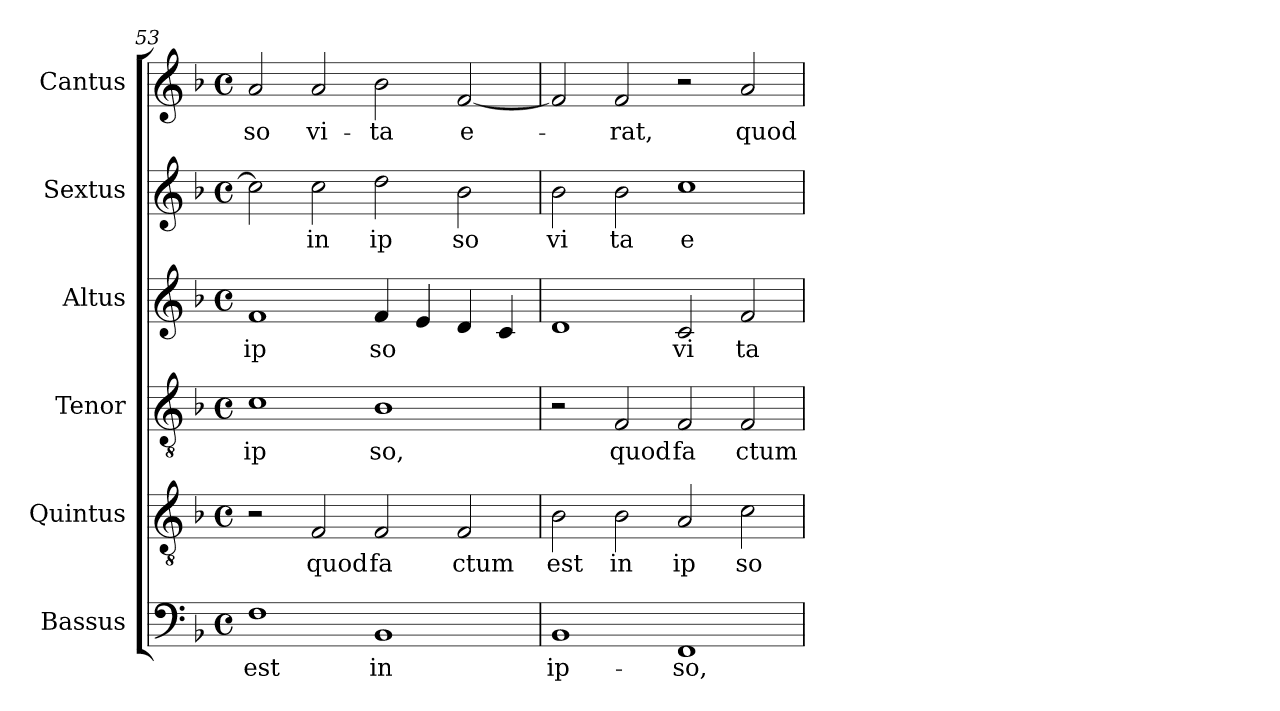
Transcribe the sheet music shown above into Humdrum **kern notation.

**kern	**text	**kern	**text	**kern	**text	**kern	**text	**kern	**text	**kern	**text
*part6	*part6	*part5	*part5	*part4	*part4	*part3	*part3	*part2	*part2	*part1	*part1
*staff6	*staff6	*staff5	*staff5	*staff4	*staff4	*staff3	*staff3	*staff2	*staff2	*staff1	*staff1
*I"Bassus	*	*I"Quintus	*	*I"Tenor	*	*I"Altus	*	*I"Sextus	*	*I"Cantus	*
*I'Bassus	*	*I'Quintus	*	*I'Tenor	*	*I'Altus	*	*I'Sextus	*	*I'Cantus	*
*clefF4	*	*clefGv2	*	*clefGv2	*	*clefG2	*	*clefG2	*	*clefG2	*
*k[b-]	*	*k[b-]	*	*k[b-]	*	*k[b-]	*	*k[b-]	*	*k[b-]	*
*F:	*	*F:	*	*F:	*	*F:	*	*F:	*	*F:	*
*M4/4	*	*M4/4	*	*M4/4	*	*M4/4	*	*M4/4	*	*M4/4	*
*met(c)	*	*met(c)	*	*met(c)	*	*met(c)	*	*met(c)	*	*met(c)	*
=53	=53	=53	=53	=53	=53	=53	=53	=53	=53	=53	=53
!	!LO:LY:b:cj	!	!	!	!LO:LY:b:cj	!	!LO:LY:b:cj	!	!	!	!LO:LY:b:cj
1F	est	2r	.	1c	ip	1f	ip	2cc\]	.	2a/	-so
!	!	!	!LO:LY:b:cj	!	!	!	!	!	!LO:LY:b:cj	!	!LO:LY:b:cj
.	.	2F/	quod	.	.	.	.	2cc\	in	2a/	vi-
!	!LO:LY:b:cj	!	!LO:LY:b:cj	!	!LO:LY:b:cj	!	!LO:LY:b:cj	!	!LO:LY:b:cj	!	!LO:LY:b:cj
1BB-	in	2F/	fa	1B-	so,	4f/	so	2dd\	ip	2b-\	-ta
.	.	.	.	.	.	4e/	.	.	.	.	.
!	!	!	!LO:LY:b:cj	!	!	!	!	!	!LO:LY:b:cj	!	!LO:LY:b:cj
.	.	2F/	ctum	.	.	4d/	.	2b-\	so	[<2f/	e-
.	.	.	.	.	.	4c/	.	.	.	.	.
=54	=54	=54	=54	=54	=54	=54	=54	=54	=54	=54	=54
!	!LO:LY:b:cj	!	!LO:LY:b:cj	!	!	!	!	!	!LO:LY:b:cj	!	!
1BB-	ip-	2B-\	est	2r	.	1d	.	2b-\	vi	2f/]	.
!	!	!	!LO:LY:b:cj	!	!LO:LY:b:cj	!	!	!	!LO:LY:b:cj	!	!LO:LY:b:cj
.	.	2B-\	in	2F/	quod	.	.	2b-\	ta	2f/	-rat,
!	!LO:LY:b:cj	!	!LO:LY:b:cj	!	!LO:LY:b:cj	!	!LO:LY:b:cj	!	!LO:LY:b:cj	!	!
1FF	-so,	2A/	ip	2F/	fa	2c/	vi	1cc	e	2r	.
!	!	!	!LO:LY:b:cj	!	!LO:LY:b:cj	!	!LO:LY:b:cj	!	!	!	!LO:LY:b:cj
.	.	2c\	so	2F/	ctum	2f/	ta	.	.	2a/	quod
=	=	=	=	=	=	=	=	=	=	=	=
*-	*-	*-	*-	*-	*-	*-	*-	*-	*-	*-	*-
